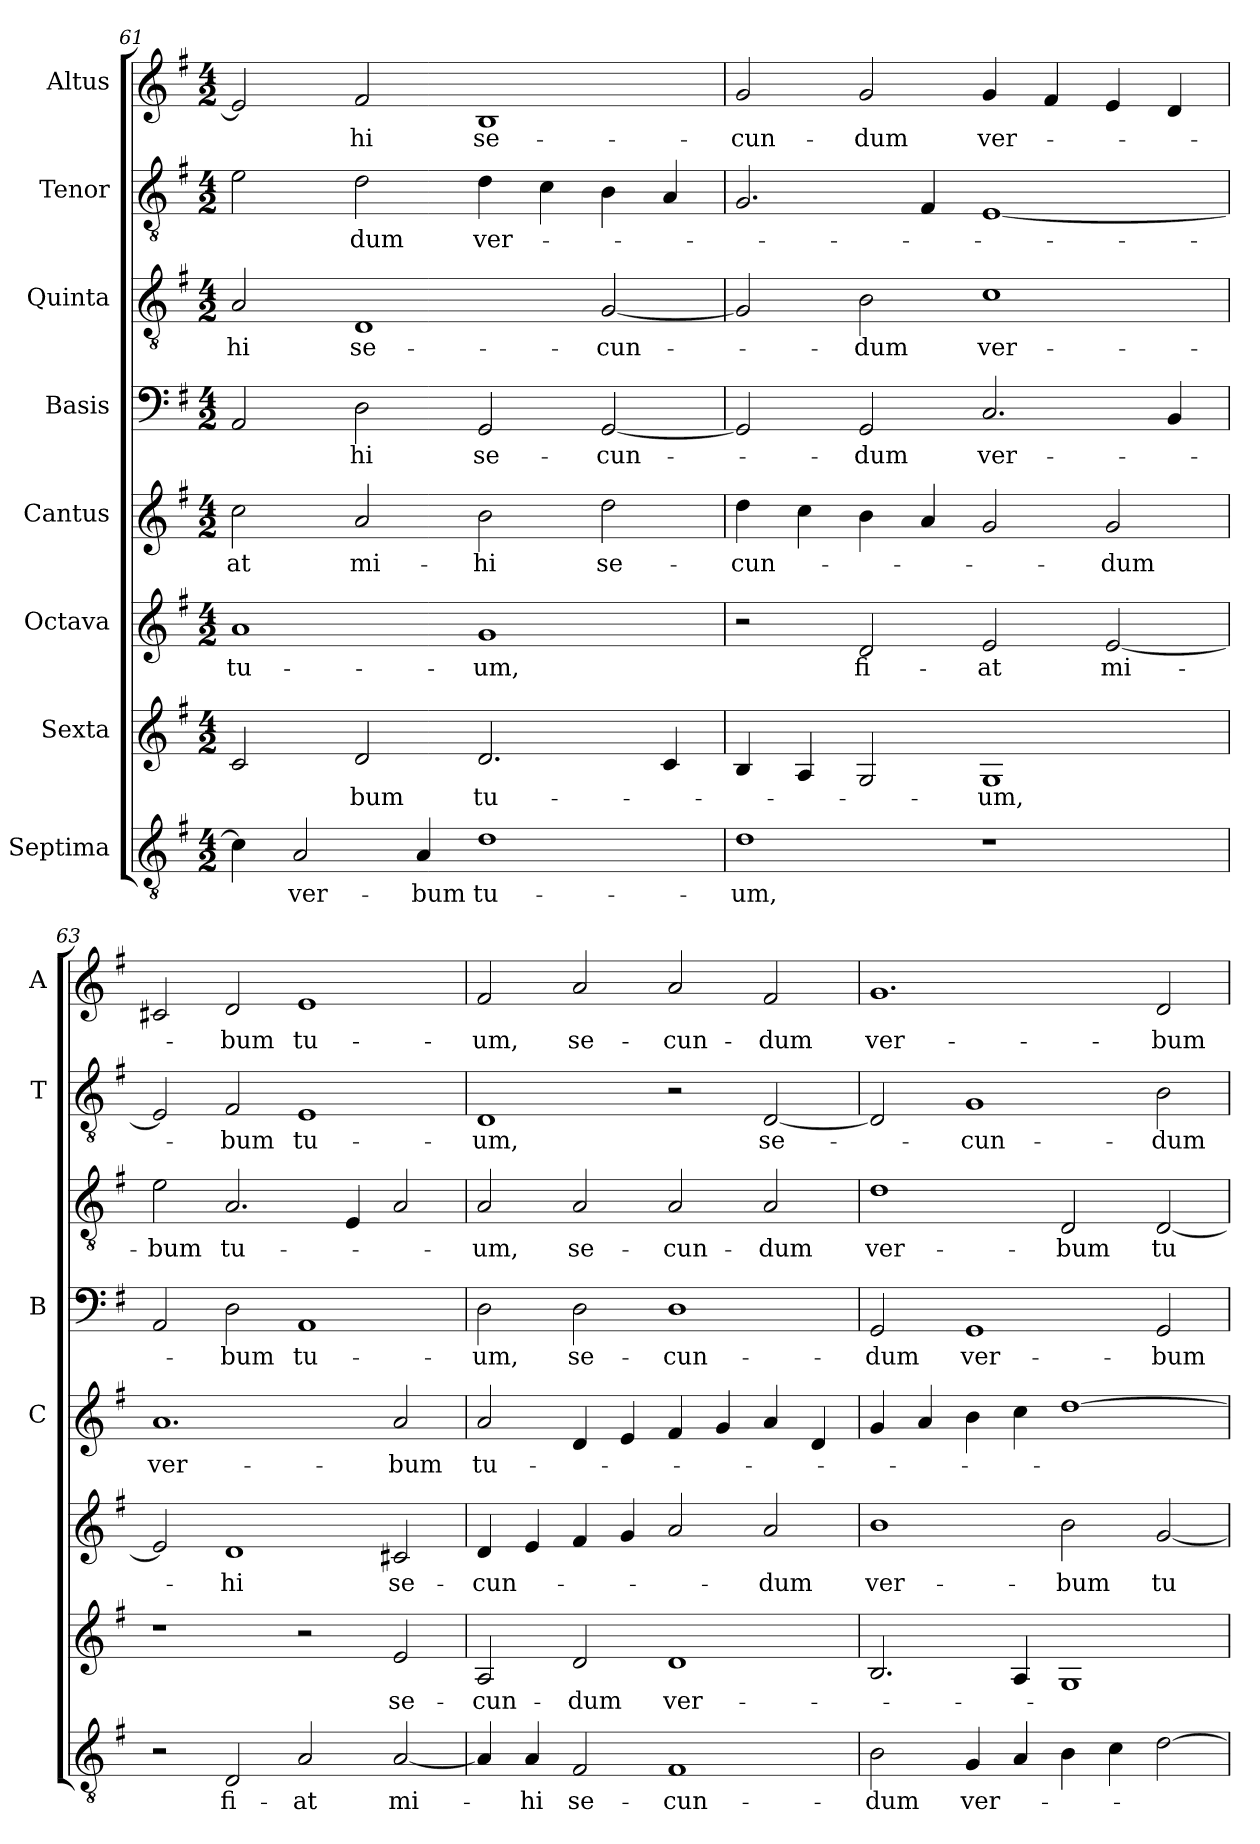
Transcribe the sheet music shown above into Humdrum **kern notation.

**kern	**text	**kern	**text	**kern	**text	**kern	**text	**kern	**text	**kern	**text	**kern	**text	**kern	**text
*part8	*part8	*part7	*part7	*part6	*part6	*part5	*part5	*part4	*part4	*part3	*part3	*part2	*part2	*part1	*part1
*staff8	*staff8	*staff7	*staff7	*staff6	*staff6	*staff5	*staff5	*staff4	*staff4	*staff3	*staff3	*staff2	*staff2	*staff1	*staff1
*I"Septima	*	*I"Sexta	*	*I"Octava	*	*I"Cantus	*	*I"Basis	*	*I"Quinta	*	*I"Tenor	*	*I"Altus	*
*	*	*	*	*	*	*I'C	*	*I'B	*	*	*	*I'T	*	*I'A	*
*clefGv2	*	*clefG2	*	*clefG2	*	*clefG2	*	*clefF4	*	*clefGv2	*	*clefGv2	*	*clefG2	*
*k[f#]	*	*k[f#]	*	*k[f#]	*	*k[f#]	*	*k[f#]	*	*k[f#]	*	*k[f#]	*	*k[f#]	*
*G:	*	*G:	*	*G:	*	*G:	*	*G:	*	*G:	*	*G:	*	*G:	*
*M4/2	*	*M4/2	*	*M4/2	*	*M4/2	*	*M4/2	*	*M4/2	*	*M4/2	*	*M4/2	*
=61	=61	=61	=61	=61	=61	=61	=61	=61	=61	=61	=61	=61	=61	=61	=61
!	!	!	!	!	!LO:LY:b	!	!LO:LY:b	!	!	!	!LO:LY:b	!	!	!	!
4c\]	.	2c/	.	1a	tu-	2cc\	-at	2AA/	.	2A/	-hi	2e\	.	2e/]	.
!	!LO:LY:b	!	!	!	!	!	!	!	!	!	!	!	!	!	!
2A/	ver-	.	.	.	.	.	.	.	.	.	.	.	.	.	.
!	!	!	!LO:LY:b	!	!	!	!LO:LY:b	!	!LO:LY:b	!	!LO:LY:b	!	!LO:LY:b	!	!LO:LY:b
.	.	2d/	-bum	.	.	2a/	mi-	2D\	-hi	1D	se-	2d\	-dum	2f#/	-hi
!	!LO:LY:b	!	!	!	!	!	!	!	!	!	!	!	!	!	!
4A/	-bum	.	.	.	.	.	.	.	.	.	.	.	.	.	.
!	!LO:LY:b	!	!LO:LY:b	!	!LO:LY:b	!	!LO:LY:b	!	!LO:LY:b	!	!	!	!LO:LY:b	!	!LO:LY:b
1d	tu-	2.d/	tu-	1g	-um,	2b\	-hi	2GG/	se-	.	.	4d\	ver-	1B	se-
.	.	.	.	.	.	.	.	.	.	.	.	4c\	.	.	.
!	!	!	!	!	!	!	!LO:LY:b	!	!LO:LY:b	!	!LO:LY:b	!	!	!	!
.	.	.	.	.	.	2dd\	se-	[2GG/	-cun-	[2G/	-cun-	4B\	.	.	.
.	.	4c/	.	.	.	.	.	.	.	.	.	4A/	.	.	.
=62	=62	=62	=62	=62	=62	=62	=62	=62	=62	=62	=62	=62	=62	=62	=62
!	!LO:LY:b	!	!	!	!	!	!LO:LY:b	!	!	!	!	!	!	!	!LO:LY:b
1d	-um,	4B/	.	2r	.	4dd\	-cun-	2GG/]	.	2G/]	.	2.G/	.	2g/	-cun-
.	.	4A/	.	.	.	4cc\	.	.	.	.	.	.	.	.	.
!	!	!	!	!	!LO:LY:b	!	!	!	!LO:LY:b	!	!LO:LY:b	!	!	!	!LO:LY:b
.	.	2G/	.	2d/	fi-	4b\	.	2GG/	-dum	2B\	-dum	.	.	2g/	-dum
.	.	.	.	.	.	4a/	.	.	.	.	.	4F#/	.	.	.
!	!	!	!LO:LY:b	!	!LO:LY:b	!	!	!	!LO:LY:b	!	!LO:LY:b	!	!	!	!LO:LY:b
1r	.	1G	-um,	2e/	-at	2g/	.	2.C/	ver-	1c	ver-	[1E	.	4g/	ver-
.	.	.	.	.	.	.	.	.	.	.	.	.	.	4f#/	.
!	!	!	!	!	!LO:LY:b	!	!LO:LY:b	!	!	!	!	!	!	!	!
.	.	.	.	[2e/	mi-	2g/	-dum	.	.	.	.	.	.	4e/	.
.	.	.	.	.	.	.	.	4BB/	.	.	.	.	.	4d/	.
!!LO:LB:g=z
=63	=63	=63	=63	=63	=63	=63	=63	=63	=63	=63	=63	=63	=63	=63	=63
!	!	!	!	!	!	!	!LO:LY:b	!	!	!	!LO:LY:b	!	!	!	!
2r	.	1r	.	2e/]	.	1.a	ver-	2AA/	.	2e\	-bum	2E/]	.	2c#X/	.
!	!LO:LY:b	!	!	!	!LO:LY:b	!	!	!	!LO:LY:b	!	!LO:LY:b	!	!LO:LY:b	!	!LO:LY:b
2D/	fi-	.	.	1d	-hi	.	.	2D\	-bum	2.A/	tu-	2F#/	-bum	2d/	-bum
!	!LO:LY:b	!	!	!	!	!	!	!	!LO:LY:b	!	!	!	!LO:LY:b	!	!LO:LY:b
2A/	-at	2r	.	.	.	.	.	1AA	tu-	.	.	1E	tu-	1e	tu-
.	.	.	.	.	.	.	.	.	.	4E/	.	.	.	.	.
!	!LO:LY:b	!	!LO:LY:b	!	!LO:LY:b	!	!LO:LY:b	!	!	!	!	!	!	!	!
[2A/	mi-	2e/	se-	2c#X/	se-	2a/	-bum	.	.	2A/	.	.	.	.	.
=64	=64	=64	=64	=64	=64	=64	=64	=64	=64	=64	=64	=64	=64	=64	=64
!	!	!	!LO:LY:b	!	!LO:LY:b	!	!LO:LY:b	!	!LO:LY:b	!	!LO:LY:b	!	!LO:LY:b	!	!LO:LY:b
4A/]	.	2A/	-cun-	4d/	-cun-	2a/	tu-	2D\	-um,	2A/	-um,	1D	-um,	2f#/	-um,
!	!LO:LY:b	!	!	!	!	!	!	!	!	!	!	!	!	!	!
4A/	-hi	.	.	4e/	.	.	.	.	.	.	.	.	.	.	.
!	!LO:LY:b	!	!LO:LY:b	!	!	!	!	!	!LO:LY:b	!	!LO:LY:b	!	!	!	!LO:LY:b
2F#/	se-	2d/	-dum	4f#/	.	4d/	.	2D\	se-	2A/	se-	.	.	2a/	se-
.	.	.	.	4g/	.	4e/	.	.	.	.	.	.	.	.	.
!	!LO:LY:b	!	!LO:LY:b	!	!	!	!	!	!LO:LY:b	!	!LO:LY:b	!	!	!	!LO:LY:b
1F#	-cun-	1d	ver-	2a/	.	4f#/	.	1D	-cun-	2A/	-cun-	2r	.	2a/	-cun-
.	.	.	.	.	.	4g/	.	.	.	.	.	.	.	.	.
!	!	!	!	!	!LO:LY:b	!	!	!	!	!	!LO:LY:b	!	!LO:LY:b	!	!LO:LY:b
.	.	.	.	2a/	-dum	4a/	.	.	.	2A/	-dum	[2D/	se-	2f#/	-dum
.	.	.	.	.	.	4d/	.	.	.	.	.	.	.	.	.
=65	=65	=65	=65	=65	=65	=65	=65	=65	=65	=65	=65	=65	=65	=65	=65
!	!LO:LY:b	!	!	!	!LO:LY:b	!	!	!	!LO:LY:b	!	!LO:LY:b	!	!	!	!LO:LY:b
2B\	-dum	2.B/	.	1b	ver-	4g/	.	2GG/	-dum	1d	ver-	2D/]	.	1.g	ver-
.	.	.	.	.	.	4a/	.	.	.	.	.	.	.	.	.
!	!LO:LY:b	!	!	!	!	!	!	!	!LO:LY:b	!	!	!	!LO:LY:b	!	!
4G/	ver-	.	.	.	.	4b\	.	1GG	ver-	.	.	1G	-cun-	.	.
4A/	.	4A/	.	.	.	4cc\	.	.	.	.	.	.	.	.	.
!	!	!	!	!	!LO:LY:b	!	!	!	!	!	!LO:LY:b	!	!	!	!
4B\	.	1G	.	2b\	-bum	[1dd	.	.	.	2D/	-bum	.	.	.	.
4c\	.	.	.	.	.	.	.	.	.	.	.	.	.	.	.
!	!	!	!	!	!LO:LY:b	!	!	!	!LO:LY:b	!	!LO:LY:b	!	!LO:LY:b	!	!LO:LY:b
[2d\	.	.	.	[2g/	tu-	.	.	2GG/	-bum	[2D/	tu-	2B\	-dum	2d/	-bum
=	=	=	=	=	=	=	=	=	=	=	=	=	=	=	=
*-	*-	*-	*-	*-	*-	*-	*-	*-	*-	*-	*-	*-	*-	*-	*-
